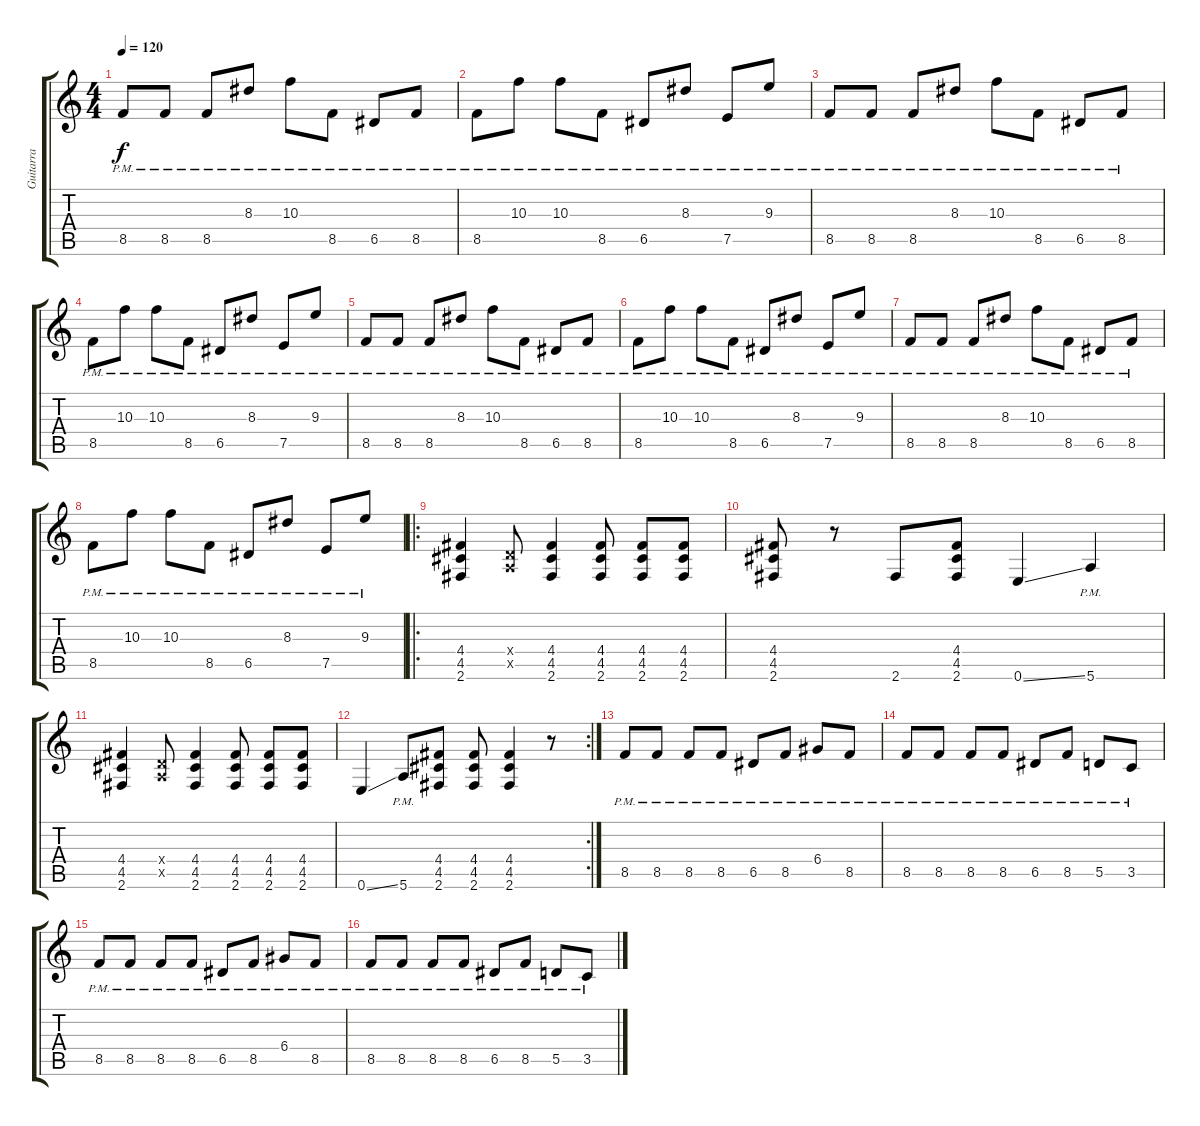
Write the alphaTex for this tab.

\track ("Guitarra" "Guitarra") {instrument distortionguitar}
\staff {score tabs}
\tuning (E4 B3 G3 D3 A2 E2) {hide}
\ts (4 4)
\tempo 120
\clef g2
\ks c
8.5{pm}.8{dy f instrument distortionguitar} 8.5{pm}.8 8.5{pm}.8 8.3{pm}.8 10.3{pm}.8 8.5{pm}.8 6.5{pm}.8 8.5{pm}.8 |
8.5{pm}.8 10.3{pm}.8 10.3{pm}.8 8.5{pm}.8 6.5{pm}.8 8.3{pm}.8 7.5{pm}.8 9.3{pm}.8 |
8.5{pm}.8 8.5{pm}.8 8.5{pm}.8 8.3{pm}.8 10.3{pm}.8 8.5{pm}.8 6.5{pm}.8 8.5{pm}.8 |
8.5{pm}.8 10.3{pm}.8 10.3{pm}.8 8.5{pm}.8 6.5{pm}.8 8.3{pm}.8 7.5{pm}.8 9.3{pm}.8 |
8.5{pm}.8 8.5{pm}.8 8.5{pm}.8 8.3{pm}.8 10.3{pm}.8 8.5{pm}.8 6.5{pm}.8 8.5{pm}.8 |
8.5{pm}.8 10.3{pm}.8 10.3{pm}.8 8.5{pm}.8 6.5{pm}.8 8.3{pm}.8 7.5{pm}.8 9.3{pm}.8 |
8.5{pm}.8 8.5{pm}.8 8.5{pm}.8 8.3{pm}.8 10.3{pm}.8 8.5{pm}.8 6.5{pm}.8 8.5{pm}.8 |
8.5{pm}.8 10.3{pm}.8 10.3{pm}.8 8.5{pm}.8 6.5{pm}.8 8.3{pm}.8 7.5{pm}.8 9.3{pm}.8 |
\ro
(4.4 4.5 2.6).4 (0.4{x} 0.5{x}).8 (4.4 4.5 2.6).4 (4.4 4.5 2.6).8 (4.4 4.5 2.6).8 (4.4 4.5 2.6).8 |
(4.4 4.5 2.6).8 r.8 2.6.8 (4.4 4.5 2.6).8 0.6{ss}.4 5.6{pm}.4 |
(4.4 4.5 2.6).4 (0.4{x} 0.5{x}).8 (4.4 4.5 2.6).4 (4.4 4.5 2.6).8 (4.4 4.5 2.6).8 (4.4 4.5 2.6).8 |
\rc 2
0.6{ss}.4 5.6{pm}.8 (4.4 4.5 2.6).8 (4.4 4.5 2.6).8 (4.4 4.5 2.6).4 r.8 |
8.5{pm}.8 8.5{pm}.8 8.5{pm}.8 8.5{pm}.8 6.5{pm}.8 8.5{pm}.8 6.4{pm}.8 8.5{pm}.8 |
8.5{pm}.8 8.5{pm}.8 8.5{pm}.8 8.5{pm}.8 6.5{pm}.8 8.5{pm}.8 5.5{pm}.8 3.5{pm}.8 |
8.5{pm}.8 8.5{pm}.8 8.5{pm}.8 8.5{pm}.8 6.5{pm}.8 8.5{pm}.8 6.4{pm}.8 8.5{pm}.8 |
8.5{pm}.8 8.5{pm}.8 8.5{pm}.8 8.5{pm}.8 6.5{pm}.8 8.5{pm}.8 5.5{pm}.8 3.5{pm}.8
